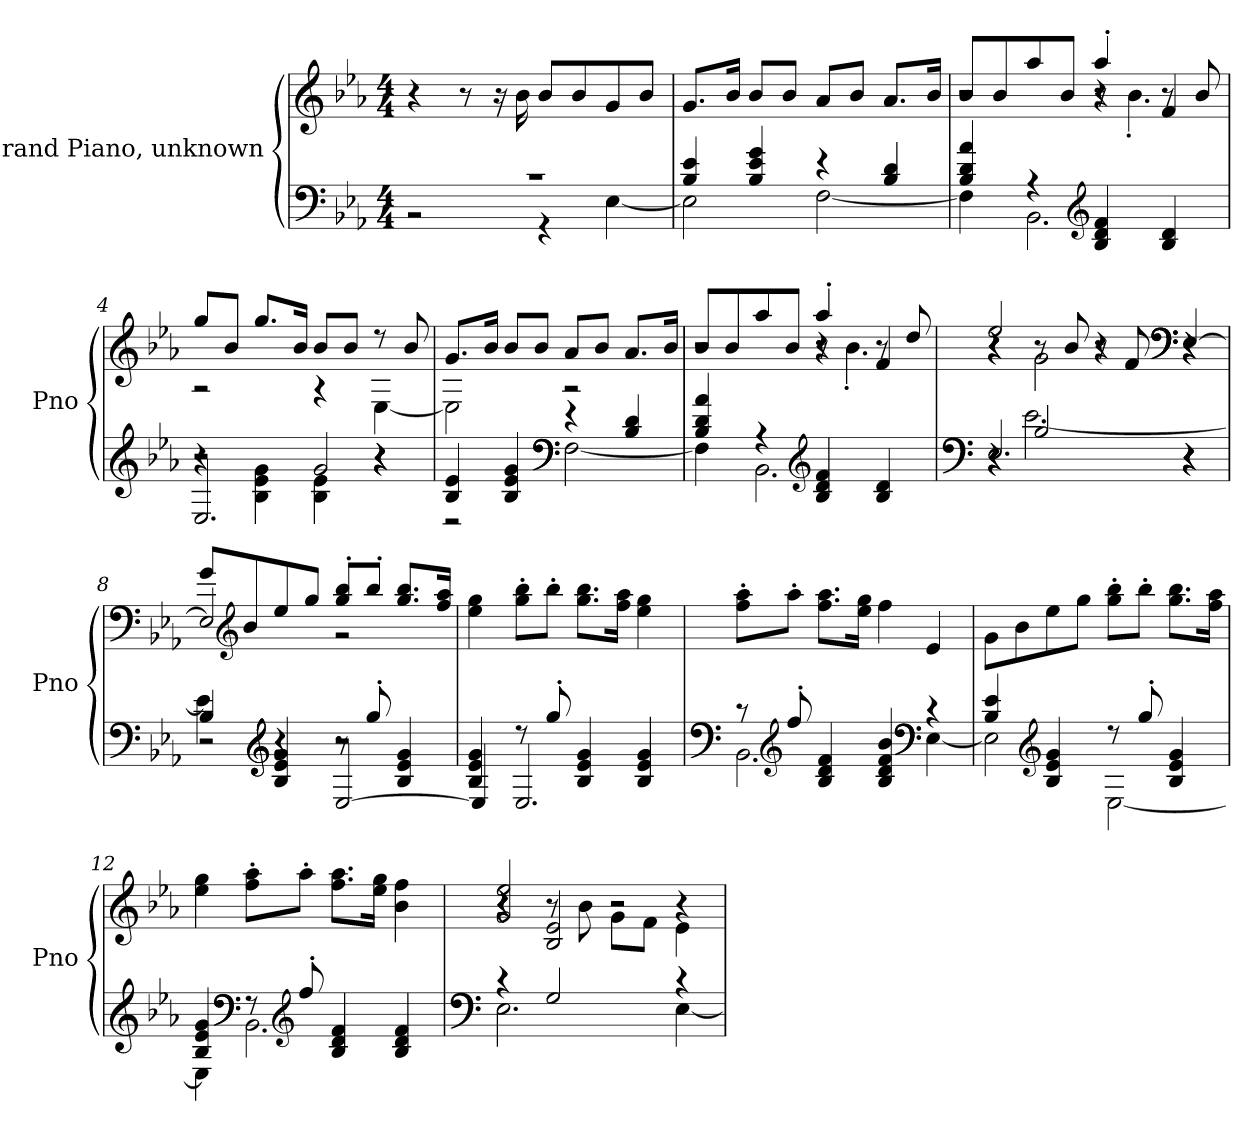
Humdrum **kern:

**kern	**kern
*part1	*part1
*staff2	*staff1
*I"Grand Piano, unknown	*
*I'Pno	*
*clefF4	*clefG2
*k[b-e-a-]	*k[b-e-a-]
*M4/4	*M4/4
*MM120	*MM120
=1	=1
*^	*
1r	2r	4r
.	.	8r
.	.	16r
.	.	16b-\
.	4r	8b-/L
.	.	8b-/
.	[4E-\	8g/
.	.	8b-/J
=2	=2	=2
4B-/ 4e-/	2E-\]	8.g/L
.	.	16b-/Jk
4B-/ 4e-/ 4g/	.	8b-/L
.	.	8b-/J
4r	[2F\	8a-/L
.	.	8b-/J
4B-/ 4d/	.	8.a-/L
.	.	16b-/Jk
=3	=3	=3
*	*	*^
*	*	*	*^
4B-/ 4d/ 4a-/	4F\]	8b-/L	2r	2r
.	.	8b-/	.	.
4r	2.BB-\	8aa-/	.	.
.	.	8b-/J	.	.
*clefG2	*	*	*	*
4B-/ 4d/ 4f/	.	4aa-'/	8r	4r
.	.	.	4.b-'\	.
4B-/ 4d/	.	8r	.	4f/
.	.	8b-/	.	.
*	*	*	*v	*v
=4	=4	=4	=4
*	*^	*	*
2r	4r	2.E-/	8gg/L	2r
.	.	.	8b-/J	.
.	4B-\ 4e-\ 4g\	.	8.gg/L	.
.	.	.	16b-/Jk	.
2g/	4B-\ 4e-\	.	8b-/L	4r
.	.	.	8b-/J	.
.	4r	4r	8r	[4E-\
.	.	.	8b-/	.
*	*v	*v	*	*
!!LO:LB:g=z	!!
=5	=5	=5	=5
4B-/ 4e-/	2r	8.g/L	2E-\]
.	.	16b-/Jk	.
4B-/ 4e-/ 4g/	.	8b-/L	.
.	.	8b-/J	.
*clefF4	*	*	*
4r	[2F\	8a-/L	2r
.	.	8b-/J	.
4B-/ 4d/	.	8.a-/L	.
.	.	16b-/Jk	.
=6	=6	=6	=6
*	*	*	*^
4B-/ 4d/ 4a-/	4F\]	8b-/L	2r	2r
.	.	8b-/	.	.
4r	2.BB-\	8aa-/	.	.
.	.	8b-/J	.	.
*clefG2	*	*	*	*
4B-/ 4d/ 4f/	.	4aa-'/	8r	4r
.	.	.	4.b-'\	.
4B-/ 4d/	.	8r	.	4f/
.	.	8dd/	.	.
*v	*v	*	*	*
=7	=7	=7	=7
*clefF4	*	*	*
*^	*	*	*
*	*^	*	*	*
4r	4r	2.E-/	4r	4r	2ee-/
2B-/	[2.e-\	.	8r	2g\	.
.	.	.	8b-/	.	.
.	.	.	8r	.	4r
.	.	.	8f/	.	.
*	*	*	*clefF4	*	*
4r	.	4r	4r	4r	[4E-/
*	*	*	*	*v	*v
=8	=8	=8	=8	=8
4B-/	4e-\]	2r	8g/L	2E-/]
*	*	*	*clefG2	*
.	.	.	8b-/	.
*clefG2	*	*	*	*
4B-/ 4e-/ 4g/	4r	.	8ee-/	.
.	.	.	8gg/J	.
8r	2r	[2E-/	8gg/' 8bb-/'L	2r
8gg'/	.	.	8bb-'/J	.
4B-/ 4e-/ 4g/	.	.	8.gg/ 8.bb-/L	.
.	.	.	16ff/ 16aa-/Jk	.
*	*v	*v	*	*
*	*	*v	*v
!!LO:LB:g=z
=9	=9	=9
4B-/ 4e-/ 4g/	4E-/]	4ee-\ 4gg\
8r	2.E-/	8gg\' 8bb-\'L
8gg'/	.	8bb-'\J
4B-/ 4e-/ 4g/	.	8.gg\ 8.bb-\L
.	.	16ff\ 16aa-\Jk
4B-/ 4e-/ 4g/	.	4ee-\ 4gg\
=10	=10	=10
*clefF4	*	*
8r	2.BB-\	8ff\' 8aa-\'L
*clefG2	*	*
8ff'/	.	8aa-'\J
4B-/ 4d/ 4f/	.	8.ff\ 8.aa-\L
.	.	16ee-\ 16gg\Jk
4B-/ 4d/ 4f/ 4b-/	.	4ff\
*clefF4	*	*
4r	[4E-\	4e-/
=11	=11	=11
4B-/ 4e-/	2E-\]	8g\L
.	.	8b-\
*clefG2	*	*
4B-/ 4e-/ 4g/	.	8ee-\
.	.	8gg\J
8r	[2E-\	8gg\' 8bb-\'L
8gg'/	.	8bb-'\J
4B-/ 4e-/ 4g/	.	8.gg\ 8.bb-\L
.	.	16ff\ 16aa-\Jk
=12	=12	=12
4B-/ 4e-/ 4g/	4E-\]	4ee-\ 4gg\
*clefF4	*	*
8r	2.BB-\	8ff\' 8aa-\'L
*clefG2	*	*
8ff'/	.	8aa-'\J
4B-/ 4d/ 4f/	.	8.ff\ 8.aa-\L
.	.	16ee-\ 16gg\Jk
4B-/ 4d/ 4f/	.	4b-\ 4ff\
!!LO:LB:g=z
=13	=13	=13
*clefF4	*	*
*	*	*^
*	*	*	*^
4r	2.E-\	2g/ 2ee-/	4r	4r
2G/	.	.	8r	2B-/ 2e-/
.	.	.	8b-\	.
.	.	2r	8g\L	.
.	.	.	8f\J	.
4r	[4E-\	.	4e-\	4r
*v	*v	*	*	*
*	*v	*v	*v
=	=
*-	*-
